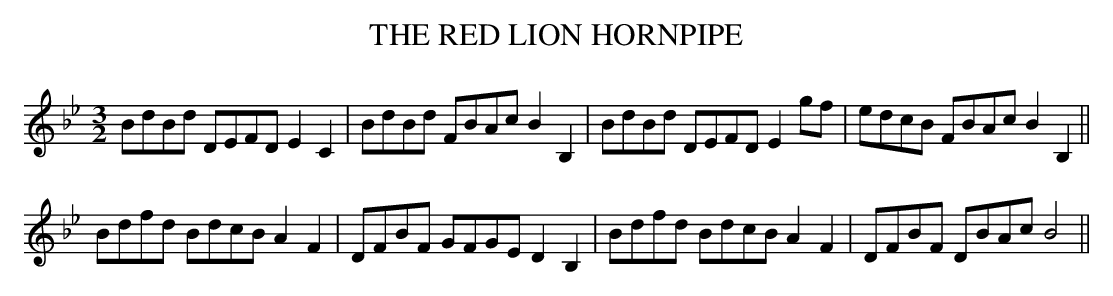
X:1
T:THE RED LION HORNPIPE
M:3/2
L:1/8
K:Bb
BdBd DEFD E2 C2 | BdBd FBAc B2 B,2 |\
BdBd DEFD E2 gf | edcB FBAc B2 B,2 ||
Bdfd BdcB A2 F2 | DFBF GFGE D2 B,2 |\
Bdfd BdcB A2 F2 | DFBF DBAc B4     ||
